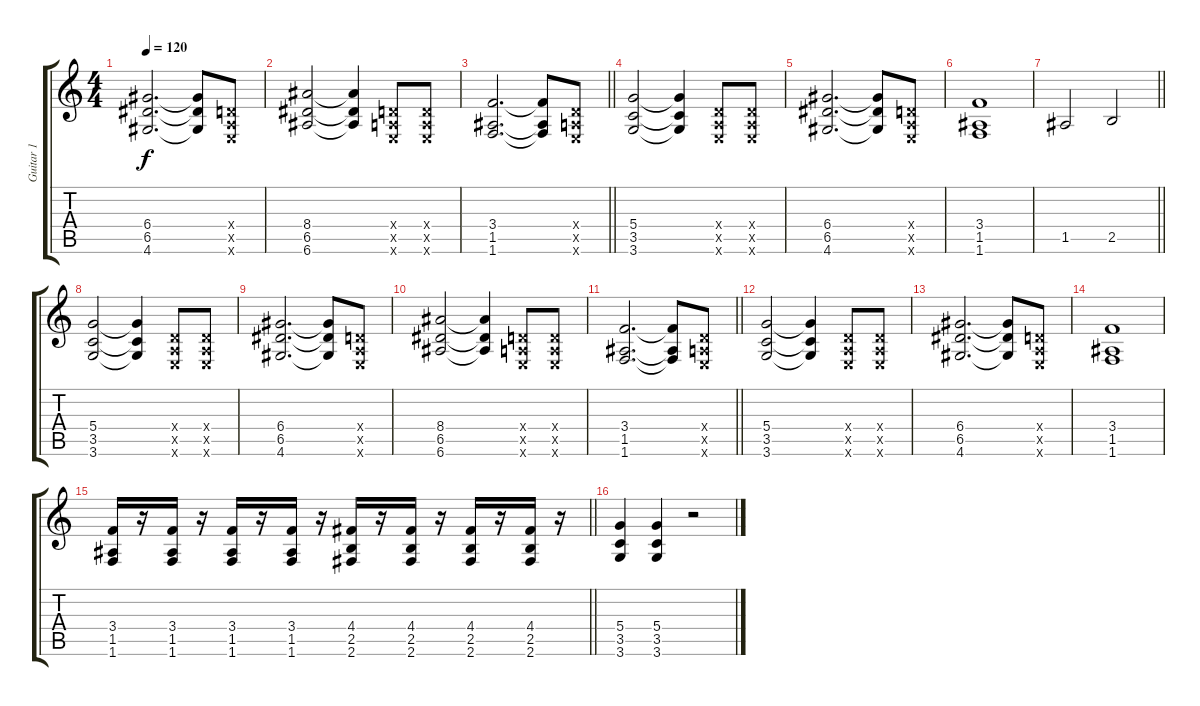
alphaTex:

\track ("Guitar 1" "Guitar 1") {instrument distortionguitar}
\staff {score tabs}
\tuning (E4 B3 G3 D3 A2 E2) {hide}
\ts (4 4)
\tempo 120
\clef g2
\ks c
(6.4 6.5 4.6).2{d dy f} (6.4{t} 6.5{t} 4.6{t}).8 (0.4{x} 0.5{x} 0.6{x}).8 |
(8.4 6.5 6.6).2 (8.4{t} 6.5{t} 6.6{t}).4 (0.4{x} 0.5{x} 0.6{x}).8 (0.4{x} 0.5{x} 0.6{x}).8 |
\barLineRight lightlight
(3.4 1.5 1.6).2{d} (3.4{t} 1.5{t} 1.6{t}).8 (0.4{x} 0.5{x} 0.6{x}).8 |
(5.4 3.5 3.6).2 (5.4{t} 3.5{t} 3.6{t}).4 (0.4{x} 0.5{x} 0.6{x}).8 (0.4{x} 0.5{x} 0.6{x}).8 |
(6.4 6.5 4.6).2{d} (6.4{t} 6.5{t} 4.6{t}).8 (0.4{x} 0.5{x} 0.6{x}).8 |
(3.4 1.5 1.6).1 |
\barLineRight lightlight
1.5.2 2.5.2 |
(5.4 3.5 3.6).2 (5.4{t} 3.5{t} 3.6{t}).4 (0.4{x} 0.5{x} 0.6{x}).8 (0.4{x} 0.5{x} 0.6{x}).8 |
(6.4 6.5 4.6).2{d} (6.4{t} 6.5{t} 4.6{t}).8 (0.4{x} 0.5{x} 0.6{x}).8 |
(8.4 6.5 6.6).2 (8.4{t} 6.5{t} 6.6{t}).4 (0.4{x} 0.5{x} 0.6{x}).8 (0.4{x} 0.5{x} 0.6{x}).8 |
\barLineRight lightlight
(3.4 1.5 1.6).2{d} (3.4{t} 1.5{t} 1.6{t}).8 (0.4{x} 0.5{x} 0.6{x}).8 |
(5.4 3.5 3.6).2 (5.4{t} 3.5{t} 3.6{t}).4 (0.4{x} 0.5{x} 0.6{x}).8 (0.4{x} 0.5{x} 0.6{x}).8 |
(6.4 6.5 4.6).2{d} (6.4{t} 6.5{t} 4.6{t}).8 (0.4{x} 0.5{x} 0.6{x}).8 |
(3.4 1.5 1.6).1 |
\barLineRight lightlight
(3.4 1.5 1.6).16 r.16 (3.4 1.5 1.6).16 r.16 (3.4 1.5 1.6).16 r.16 (3.4 1.5 1.6).16 r.16 (4.4 2.5 2.6).16 r.16 (4.4 2.5 2.6).16 r.16 (4.4 2.5 2.6).16 r.16 (4.4 2.5 2.6).16 r.16 |
(5.4 3.5 3.6).4 (5.4 3.5 3.6).4 r.2
